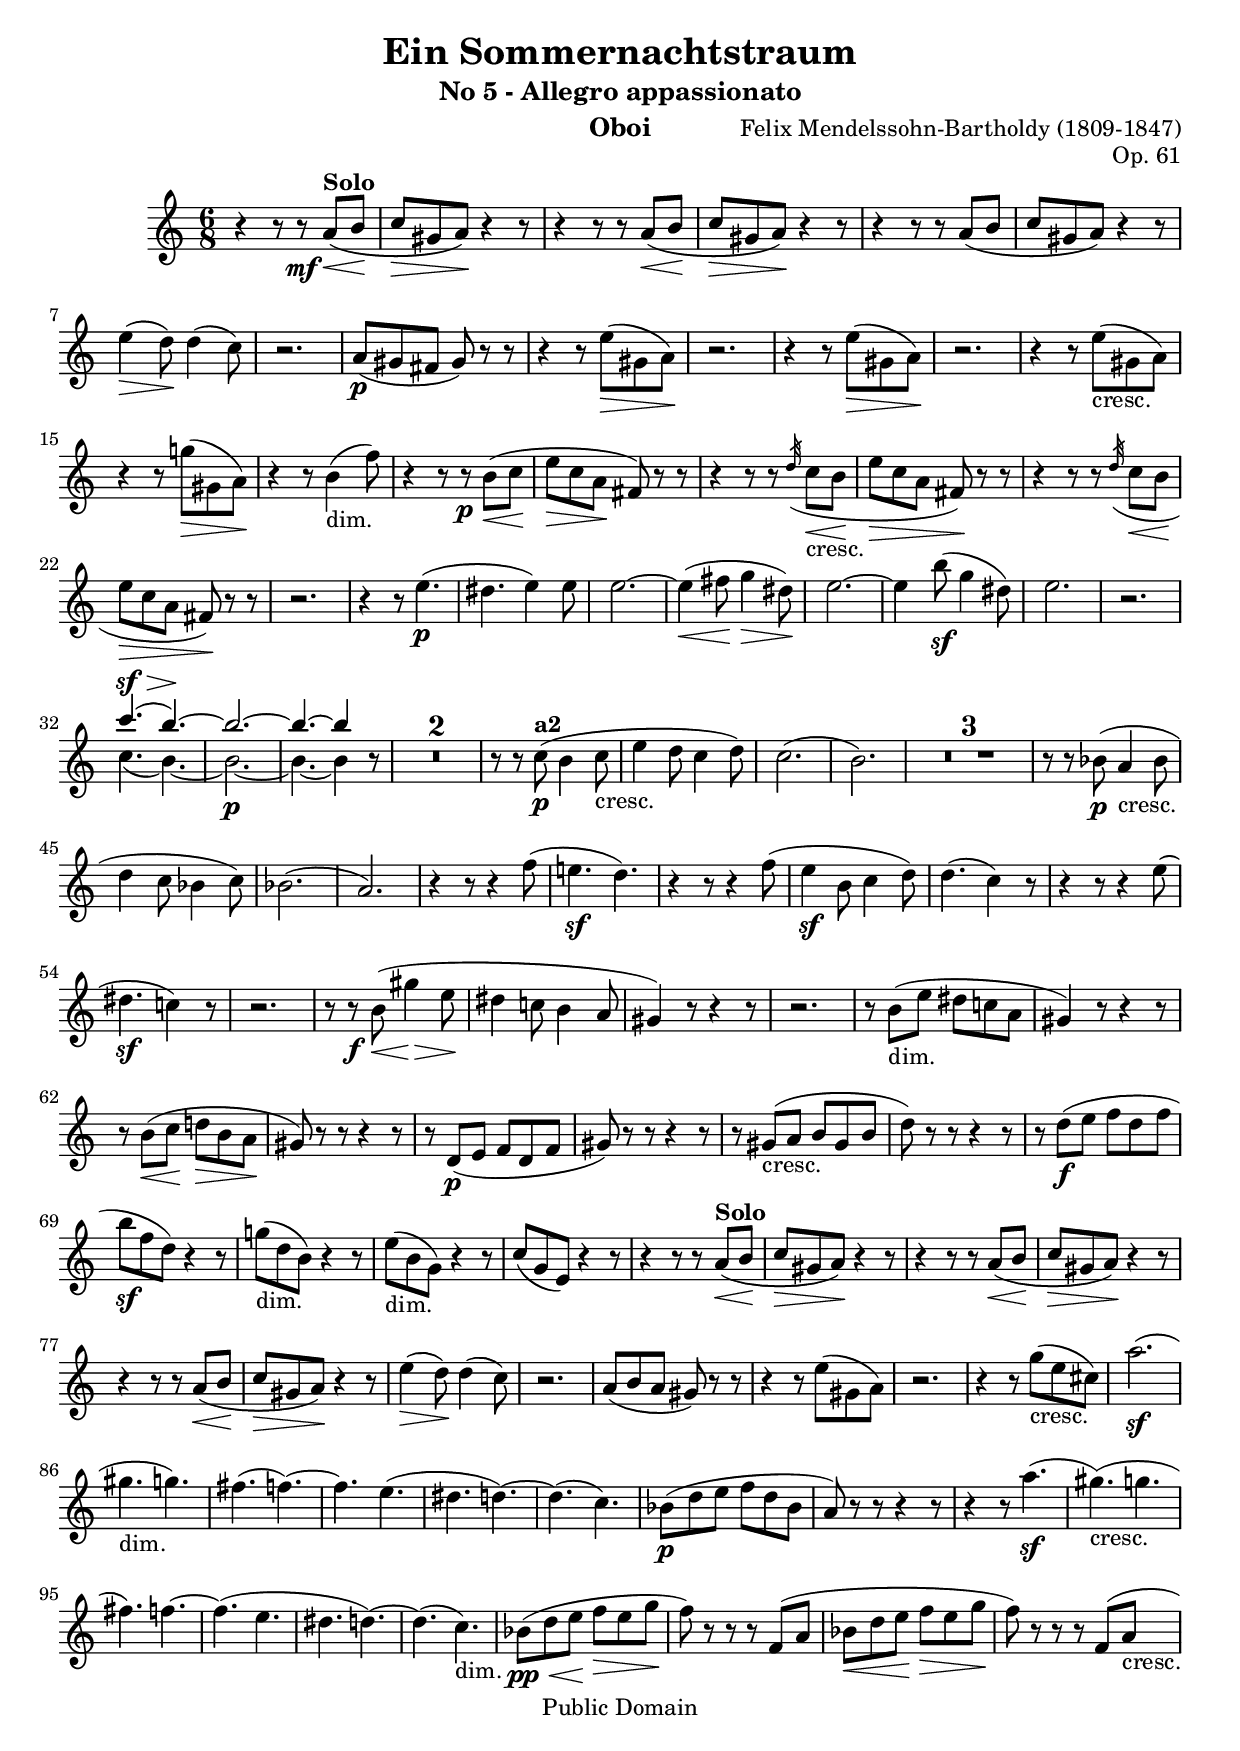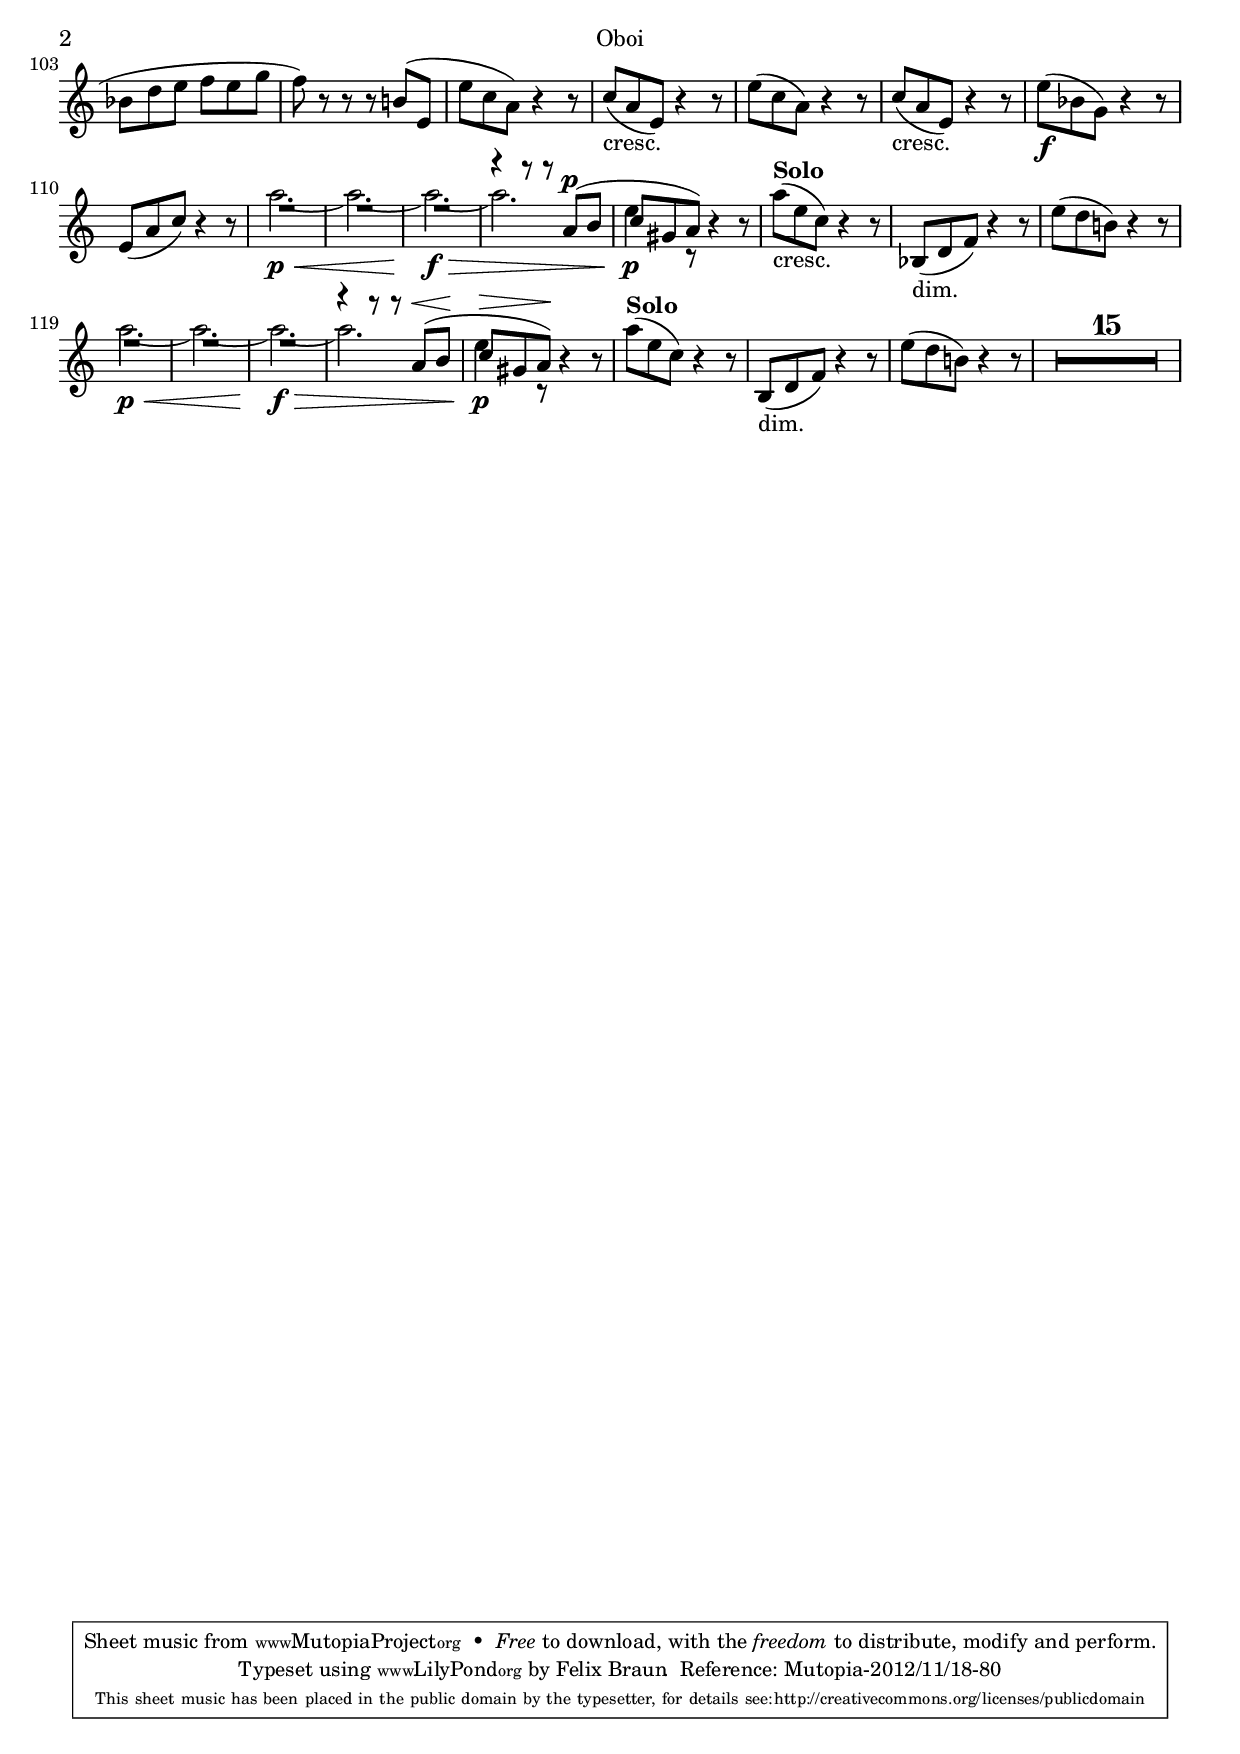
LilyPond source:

\header{
filename =	 "oboi-part.ly"
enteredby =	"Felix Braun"
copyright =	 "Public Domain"
}

\version "2.16.0"

\include "sntglobal.ly"
\header{
filename =	 "oboi.ly"
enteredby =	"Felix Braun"
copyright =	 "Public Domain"
}

\version "2.16.0"
\include "deutsch.ly"

oboeB =  \relative c'' {
	r4 r8 r8\mf a8(\<  h\! | c\> gis  a\!) r4 r8 |
	r4 r8 r8 a8(\<  h\! | c\> gis  a\!) r4 r8 |
	r4 r8 r8 a8( h | c gis  a) r4 r8 |
	e'4(\>  d8\!) d4(  c8) | r2. | a8(\p gis fis  gis) r8 r8 |
%% 10
	r4 r8 e'(\> gis,  a\!) | r2. |
	r4 r8 e'(\> gis,  a\!) | r2. |
	r4 r8 e'(-"cresc." gis,  a) | r4 r8 g'!(\> gis,  a\!) |
	r4 r8 h4(-"dim."  f'8) | r4 r8 r\p h,(\<  c\! |
	e\> c  a\!  fis) r r | r4 r8 r \slashedGrace d'32( c8-"cresc."\<  h\! |
%% 20
	e\> c a  fis\!) r r | r4 r8 r \slashedGrace d'32( c8\<  h\! |
	e\> c a  fis\!) r r | r2. | r4 r8 e'4.\p( | dis  e4) e8 |
	e2.~ | e4(\<  fis8\! g4\>  dis8\!) | e2.~ | e4 h'8\sf( g4  dis8) |
%% 30
	e2. | r2. | c'4.\sf(\>  h\!)~ | h2.~ | h4.~ h4 r8 |
	R2.*2 | 
	r8 r c,\p( h4 c8-"cresc." | e4 d8 c4  d8) | c2.( | 
%% 40	
	 h) | R2.*3 |
	r8 r b\p( a4-"cresc." b8 | d4 c8 b4  c8) | b2.( |  a) |
	r4 r8 r4 f'8( | e!4.\sf  d) |
%% 50
	r4 r8 r4 f8( | e4\sf h8 c4  d8) | d4.(  c4) r8 | 
	r4 r8 r4 e8( | dis4.\sf  c!4) r8 | r2. |
	r8 r\f h8(\<  gis'4\!\>  e8\! | dis4 c!8 h4 a8 |  gis4) r8 r4 r8 | r2. |
%% 60
	r8 h-"dim."( e dis c! a |   gis4) r8 r4 r8 |
	r8 h(\<  c\! d!\> h  a\! |  gis) r r r4 r8 |
	r d\p( e f d f |  gis) r r r4 r8 |
	r gis-"cresc."( a h gis h |  d) r r r4 r8 |
	r d\f( e f d f | h\sf f  d) r4 r8 |
%% 70
	g!-"dim."( d  h) r4 r8 | e-"dim."( h  g) r4 r8 |
	c( g  e) r4 r8 | 
	r4 r8 r a(\<  h\! | c\> gis  a\!) r4 r8 |
	r4 r8 r a(\<  h\! | c\> gis  a\!) r4 r8 |
	r4 r8 r a(\<  h\! | c\> gis  a\!) r4 r8 |
	e'4(\>  d8\!) d4(  c8) |
%% 80
	r2. | a8( h a  gis) r r | r4 r8 e'( gis,  a) | r2. |
	r4 r8 g'-"cresc."( e  cis) |  a'2.\sf( | gis4.-"dim."  g) |
	fis(  f)~ | f e( | dis  d)~ | 
%% 90
	d(  c) |
	b8\p( d e f d b |  a) r r r4 r8 |
	r4 r8 a'4.\sf( |  gis)-"cresc."( g |  fis) f~ | f( e | dis  d)~ |
	d(  c)-"dim." |
	b8\pp(\< d  e\! f\> e  g\! | 
%% 100	
	 f) r r r f,( a | b\< d  e\! f\> e  g\! | 
	 f) r r r f,( a-"cresc." | b d e f e g |  f) r r r h,!( e,	|
	e' c  a) r4 r8 |  c-"cresc."( a  e) r4 r8 | 
	e'( c  a) r4 r8 |  c-"cresc."( a  e) r4 r8 |
	e'\f( b  g) r4 r8 | 
%% 110	
	e( a  c) r4 r8 | R2.*3 | 
	r4 r8 r a\p( h | c gis  a) r4 r8 |
	a'-"cresc."( e  c) r4 r8 | b,-"dim."( d  f) r4 r8 |
	e'( d  h!) r4 r8 | R2.*3 |
%% 122
	r4 r8 r a(\<  h\! | c\> gis  a\!) r4 r8 |
	a'( e  c) r4 r8 | h,-"dim."( d  f) r4 r8 |
	e'( d  h!) r4 r8 | R2.*15 |
}

oboeC =  \relative c'' {
	%R2.*31 | c4.(  h)~ | h2.\p~ | h4.~ h4 r8 | \skip 2.*38 | R2.*38 |
	R2.*31 | c4.(  h)~ | h2.\p~ | h4.~ h4 r8 | R2.*2 |
	r8 r c\p( h4 c8-"cresc." | e4 d8 c4  d8) | c2.( | 
%% 40	
	 h) | R2.*3 |
	r8 r b\p( a4-"cresc." b8 | d4 c8 b4  c8) | b2.( |  a) |
	r4 r8 r4 f'8( | e!4.\sf  d) |
%% 50
	r4 r8 r4 f8( | e4\sf h8 c4  d8) | d4.(  c4) r8 | 
	r4 r8 r4 e8( | dis4.\sf  c!4) r8 | r2. |
	r8 r\f h8(\<  gis'4\!\>  e8\! | dis4 c!8 h4 a8 |  gis4) r8 r4 r8 | r2. |
%% 60
	r8 h-"dim."( e dis c! a |   gis4) r8 r4 r8 |
	r8 h(\<  c\! d!\> h  a\! |  gis) r r r4 r8 |
	r d\p( e f d f |  gis) r r r4 r8 |
	r gis-"cresc."( a h gis h |  d) r r r4 r8 |
	r d\f( e f d f | h\sf f  d) r4 r8 |
%% 70
	g!-"dim."( d  h) r4 r8 | e-"dim."( h  g) r4 r8 |
	c( g  e) r4 r8 | 
	R2.*38 |
	a'2.\p\<~ | a~ |  a\!\f\>~ | a |  e4\!\p r8 r4 r8 | R2.*3 |
	a2.\p\<~ | a~ |  a\!\f\>~ | a |  e4\!\p r8 r4 r8 | R2.*18 |
}

oboiStaff = \context Staff = "oboi" <<
	\set Staff.midiInstrument = #"oboe"
	\set Staff.instrumentName = #"Oboi"
	\set Staff.shortInstrumentName = #"Ob."
	 << 
		\global
		\partcombine \oboeB \oboeC
	>>
>>

\include "sntheader.ly"

\header {
	instrument = "Oboi"
}

\score {
	\oboiStaff
	\include "sntpart-paper.ly"
	\version "2.16.0"

\midi{\tempo 4 = 170}

}
